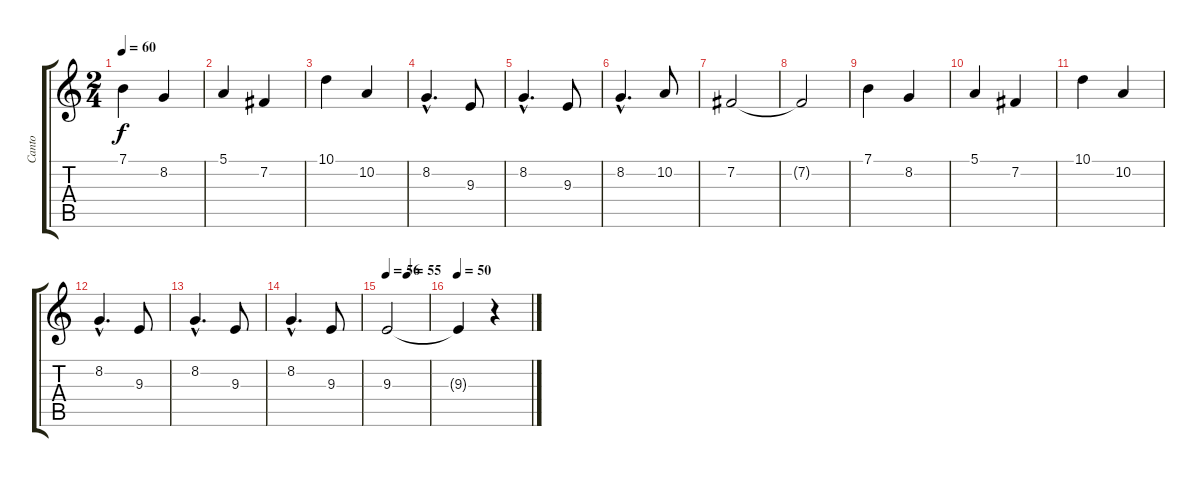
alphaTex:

\track ("Canto" "Canto") {instrument synthvoice}
\staff {score tabs}
\tuning (E4 B3 G3 D3 A2 E2) {hide}
\ts (2 4)
\tempo 60
\clef g2
\ks c
7.1.4{dy f} 8.2.4 |
5.1.4 7.2.4 |
10.1.4 10.2.4 |
8.2{hac}.4{d} 9.3.8 |
8.2{hac}.4{d} 9.3.8 |
8.2{hac}.4{d} 10.2.8 |
7.2.2 |
7.2{t}.2 |
7.1.4 8.2.4 |
5.1.4 7.2.4 |
10.1.4 10.2.4 |
8.2{hac}.4{d} 9.3.8 |
8.2{hac}.4{d} 9.3.8 |
8.2{hac}.4{d} 9.3.8 |
\tempo 56
\tempo (55 0.5)
9.3.2 |
\tempo 50
9.3{t}.4 r.4
